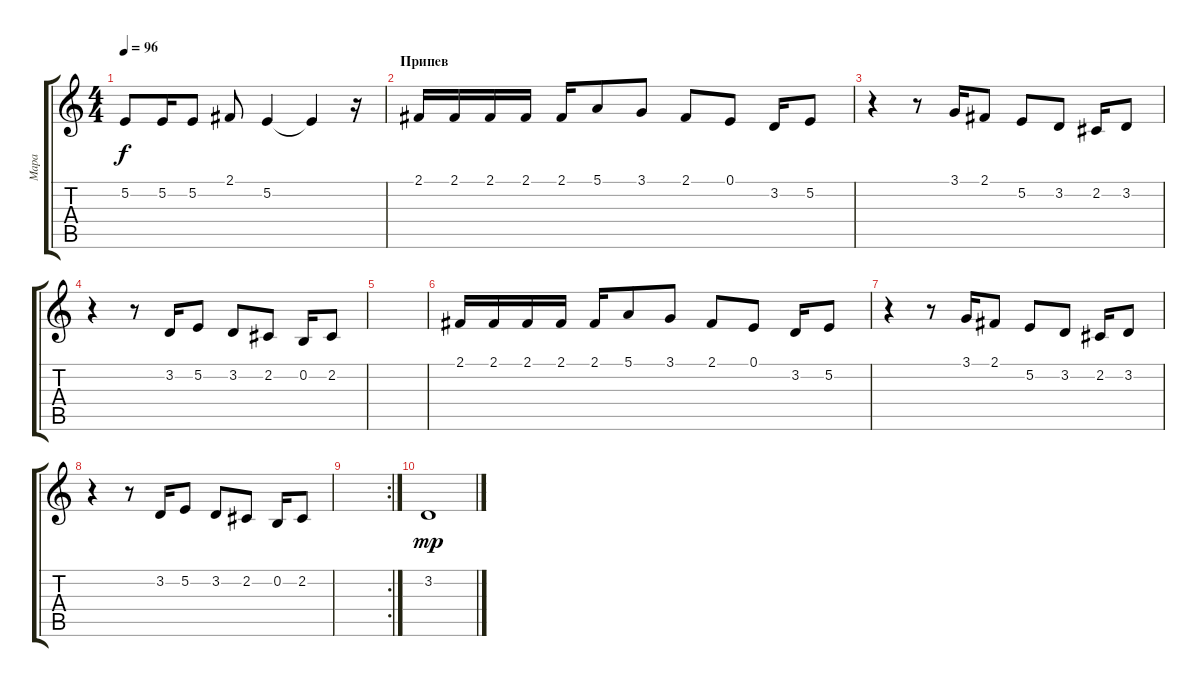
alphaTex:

\track ("Мара" "Мара") {instrument electricgrandpiano}
\staff {score tabs}
\tuning (E4 B3 G3 D3 A2 E2) {hide}
\ts (4 4)
\tempo 96
\clef g2
\ks c
5.2.8{dy f} 5.2.16 5.2.8 2.1.8 5.2.4 5.2{t}.4 r.16 |
\section ("" "Припев")
2.1.16 2.1.16 2.1.16 2.1.16 2.1.16 5.1.8 3.1.8 2.1.8 0.1.8 3.2.16 5.2.8 |
r.4 r.8 3.1.16 2.1.8 5.2.8 3.2.8 2.2.16 3.2.8 |
r.4 r.8 3.2.16 5.2.8 3.2.8 2.2.8 0.2.16 2.2.8 |
|
2.1.16 2.1.16 2.1.16 2.1.16 2.1.16 5.1.8 3.1.8 2.1.8 0.1.8 3.2.16 5.2.8 |
r.4 r.8 3.1.16 2.1.8 5.2.8 3.2.8 2.2.16 3.2.8 |
r.4 r.8 3.2.16 5.2.8 3.2.8 2.2.8 0.2.16 2.2.8 |
\rc 2
|
3.2.1{dy mp}
